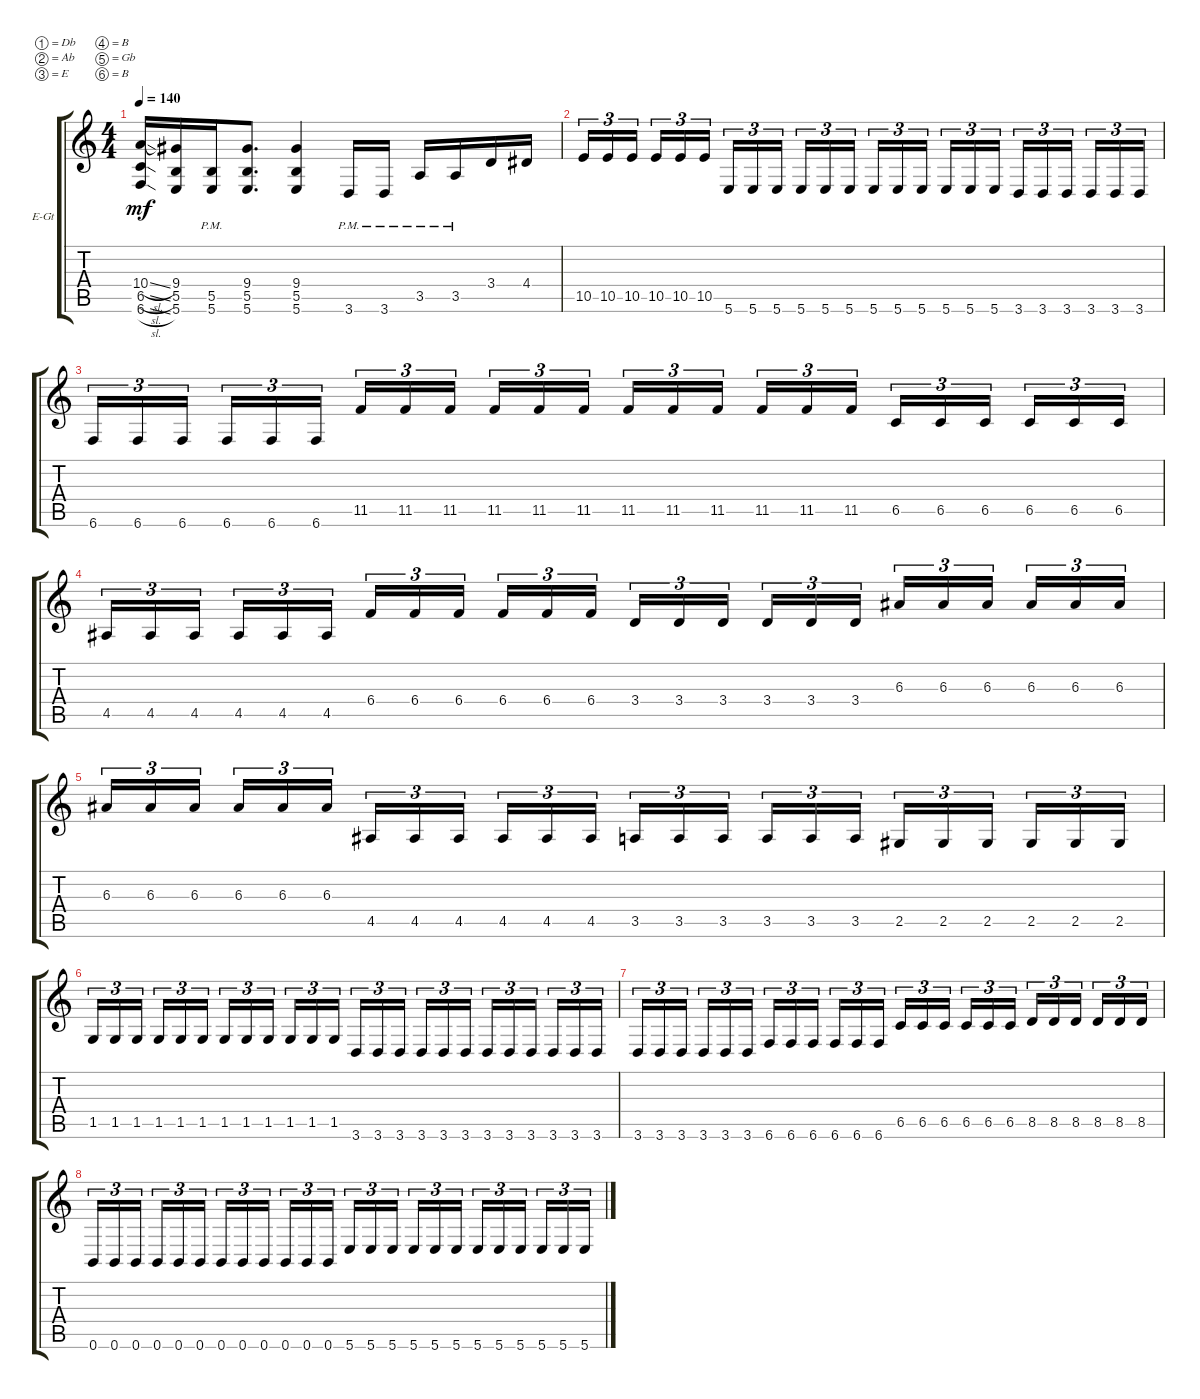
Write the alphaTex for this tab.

\defaultSystemsLayout 4
\bracketExtendMode groupsimilarinstruments
\firstSystemTrackNameOrientation horizontal
\otherSystemsTrackNameOrientation horizontal
\track ("Electric Guitar" "E-Gt") {instrument distortionguitar}
\staff {score tabs}
\tuning (Db4 Ab3 E3 B2 Gb2 B1)
\ts (4 4)
\tempo 140
\clef g2
\ks c
(6.6{sl} 6.5{sl} 10.4{sl}).16{dy mf} (5.6 5.5 9.4).16 (5.6{pm} 5.5{pm}).16 (5.6 5.5 9.4).8{d} (5.6 5.5 9.4).4 3.6{pm}.16 3.6{pm}.16 3.5{pm}.16 3.5{pm}.16 3.4.16 4.4.16 |
10.5.16{tu (3 2)} 10.5.16{tu (3 2)} 10.5.16{tu (3 2)} 10.5.16{tu (3 2)} 10.5.16{tu (3 2)} 10.5.16{tu (3 2)} 5.6.16{tu (3 2)} 5.6.16{tu (3 2)} 5.6.16{tu (3 2)} 5.6.16{tu (3 2)} 5.6.16{tu (3 2)} 5.6.16{tu (3 2)} 5.6.16{tu (3 2)} 5.6.16{tu (3 2)} 5.6.16{tu (3 2)} 5.6.16{tu (3 2)} 5.6.16{tu (3 2)} 5.6.16{tu (3 2)} 3.6.16{tu (3 2)} 3.6.16{tu (3 2)} 3.6.16{tu (3 2)} 3.6.16{tu (3 2)} 3.6.16{tu (3 2)} 3.6.16{tu (3 2)} |
6.6.16{tu (3 2)} 6.6.16{tu (3 2)} 6.6.16{tu (3 2)} 6.6.16{tu (3 2)} 6.6.16{tu (3 2)} 6.6.16{tu (3 2)} 11.5.16{tu (3 2)} 11.5.16{tu (3 2)} 11.5.16{tu (3 2)} 11.5.16{tu (3 2)} 11.5.16{tu (3 2)} 11.5.16{tu (3 2)} 11.5.16{tu (3 2)} 11.5.16{tu (3 2)} 11.5.16{tu (3 2)} 11.5.16{tu (3 2)} 11.5.16{tu (3 2)} 11.5.16{tu (3 2)} 6.5.16{tu (3 2)} 6.5.16{tu (3 2)} 6.5.16{tu (3 2)} 6.5.16{tu (3 2)} 6.5.16{tu (3 2)} 6.5.16{tu (3 2)} |
4.5.16{tu (3 2)} 4.5.16{tu (3 2)} 4.5.16{tu (3 2)} 4.5.16{tu (3 2)} 4.5.16{tu (3 2)} 4.5.16{tu (3 2)} 6.4.16{tu (3 2)} 6.4.16{tu (3 2)} 6.4.16{tu (3 2)} 6.4.16{tu (3 2)} 6.4.16{tu (3 2)} 6.4.16{tu (3 2)} 3.4.16{tu (3 2)} 3.4.16{tu (3 2)} 3.4.16{tu (3 2)} 3.4.16{tu (3 2)} 3.4.16{tu (3 2)} 3.4.16{tu (3 2)} 6.3.16{tu (3 2)} 6.3.16{tu (3 2)} 6.3.16{tu (3 2)} 6.3.16{tu (3 2)} 6.3.16{tu (3 2)} 6.3.16{tu (3 2)} |
6.3.16{tu (3 2)} 6.3.16{tu (3 2)} 6.3.16{tu (3 2)} 6.3.16{tu (3 2)} 6.3.16{tu (3 2)} 6.3.16{tu (3 2)} 4.5.16{tu (3 2)} 4.5.16{tu (3 2)} 4.5.16{tu (3 2)} 4.5.16{tu (3 2)} 4.5.16{tu (3 2)} 4.5.16{tu (3 2)} 3.5.16{tu (3 2)} 3.5.16{tu (3 2)} 3.5.16{tu (3 2)} 3.5.16{tu (3 2)} 3.5.16{tu (3 2)} 3.5.16{tu (3 2)} 2.5.16{tu (3 2)} 2.5.16{tu (3 2)} 2.5.16{tu (3 2)} 2.5.16{tu (3 2)} 2.5.16{tu (3 2)} 2.5.16{tu (3 2)} |
1.5.16{tu (3 2)} 1.5.16{tu (3 2)} 1.5.16{tu (3 2)} 1.5.16{tu (3 2)} 1.5.16{tu (3 2)} 1.5.16{tu (3 2)} 1.5.16{tu (3 2)} 1.5.16{tu (3 2)} 1.5.16{tu (3 2)} 1.5.16{tu (3 2)} 1.5.16{tu (3 2)} 1.5.16{tu (3 2)} 3.6.16{tu (3 2)} 3.6.16{tu (3 2)} 3.6.16{tu (3 2)} 3.6.16{tu (3 2)} 3.6.16{tu (3 2)} 3.6.16{tu (3 2)} 3.6.16{tu (3 2)} 3.6.16{tu (3 2)} 3.6.16{tu (3 2)} 3.6.16{tu (3 2)} 3.6.16{tu (3 2)} 3.6.16{tu (3 2)} |
3.6.16{tu (3 2)} 3.6.16{tu (3 2)} 3.6.16{tu (3 2)} 3.6.16{tu (3 2)} 3.6.16{tu (3 2)} 3.6.16{tu (3 2)} 6.6.16{tu (3 2)} 6.6.16{tu (3 2)} 6.6.16{tu (3 2)} 6.6.16{tu (3 2)} 6.6.16{tu (3 2)} 6.6.16{tu (3 2)} 6.5.16{tu (3 2)} 6.5.16{tu (3 2)} 6.5.16{tu (3 2)} 6.5.16{tu (3 2)} 6.5.16{tu (3 2)} 6.5.16{tu (3 2)} 8.5.16{tu (3 2)} 8.5.16{tu (3 2)} 8.5.16{tu (3 2)} 8.5.16{tu (3 2)} 8.5.16{tu (3 2)} 8.5.16{tu (3 2)} |
0.6.16{tu (3 2)} 0.6.16{tu (3 2)} 0.6.16{tu (3 2)} 0.6.16{tu (3 2)} 0.6.16{tu (3 2)} 0.6.16{tu (3 2)} 0.6.16{tu (3 2)} 0.6.16{tu (3 2)} 0.6.16{tu (3 2)} 0.6.16{tu (3 2)} 0.6.16{tu (3 2)} 0.6.16{tu (3 2)} 5.6.16{tu (3 2)} 5.6.16{tu (3 2)} 5.6.16{tu (3 2)} 5.6.16{tu (3 2)} 5.6.16{tu (3 2)} 5.6.16{tu (3 2)} 5.6.16{tu (3 2)} 5.6.16{tu (3 2)} 5.6.16{tu (3 2)} 5.6.16{tu (3 2)} 5.6.16{tu (3 2)} 5.6.16{tu (3 2)}
